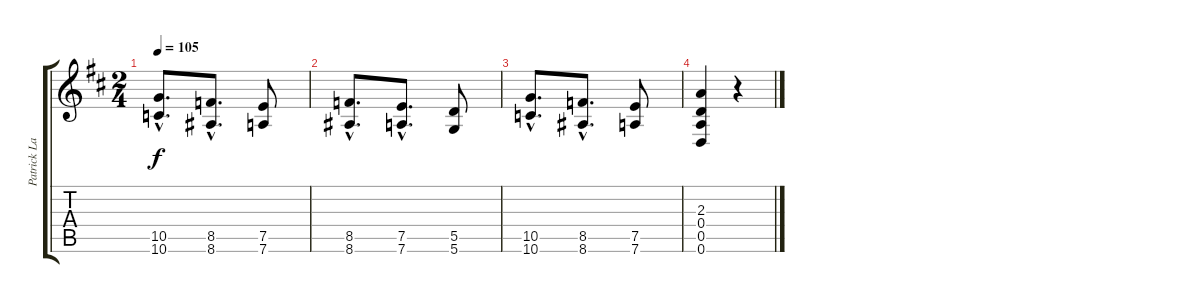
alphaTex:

\track ("Patrick Lachman" "Patrick La") {instrument distortionguitar}
\staff {score tabs}
\tuning (E4 B3 G3 D3 A2 D2) {hide}
\ts (2 4)
\tempo 105
\clef g2
\ks d
(10.5{hac} 10.6{hac}).8{d dy f} (8.5{hac} 8.6{hac}).8{d} (7.5 7.6).8 |
(8.5{hac} 8.6{hac}).8{d} (7.5{hac} 7.6{hac}).8{d} (5.5 5.6).8 |
(10.5{hac} 10.6{hac}).8{d} (8.5{hac} 8.6{hac}).8{d} (7.5 7.6).8 |
(2.3 0.4 0.5 0.6).4 r.4
